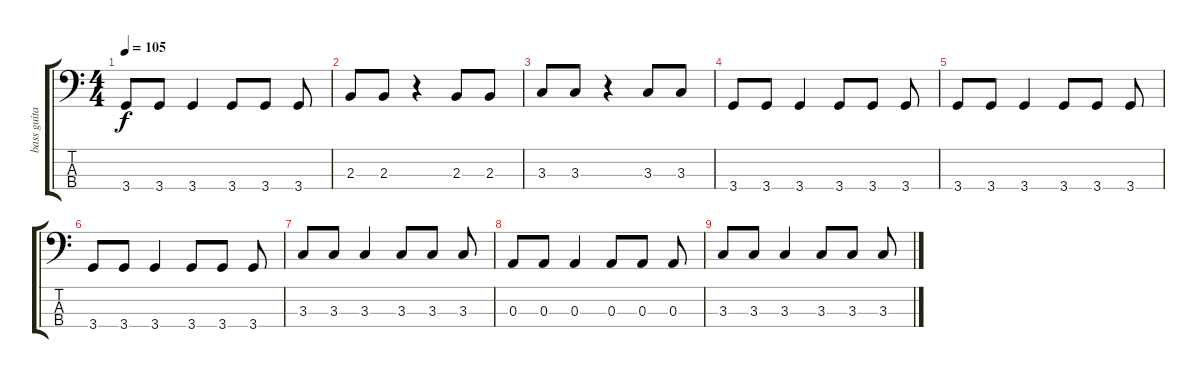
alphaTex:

\track ("bass guitar" "bass guita") {instrument electricbasspick}
\staff {score tabs}
\tuning (G2 D2 A1 E1) {hide}
\ts (4 4)
\tempo 105
\clef f4
\ks c
3.4.8{dy f} 3.4.8 3.4.4 3.4.8 3.4.8 3.4.8 |
2.3.8 2.3.8 r.4 2.3.8 2.3.8 |
3.3.8 3.3.8 r.4 3.3.8 3.3.8 |
3.4.8 3.4.8 3.4.4 3.4.8 3.4.8 3.4.8 |
3.4.8 3.4.8 3.4.4 3.4.8 3.4.8 3.4.8 |
3.4.8 3.4.8 3.4.4 3.4.8 3.4.8 3.4.8 |
3.3.8 3.3.8 3.3.4 3.3.8 3.3.8 3.3.8 |
0.3.8 0.3.8 0.3.4 0.3.8 0.3.8 0.3.8 |
3.3.8 3.3.8 3.3.4 3.3.8 3.3.8 3.3.8
